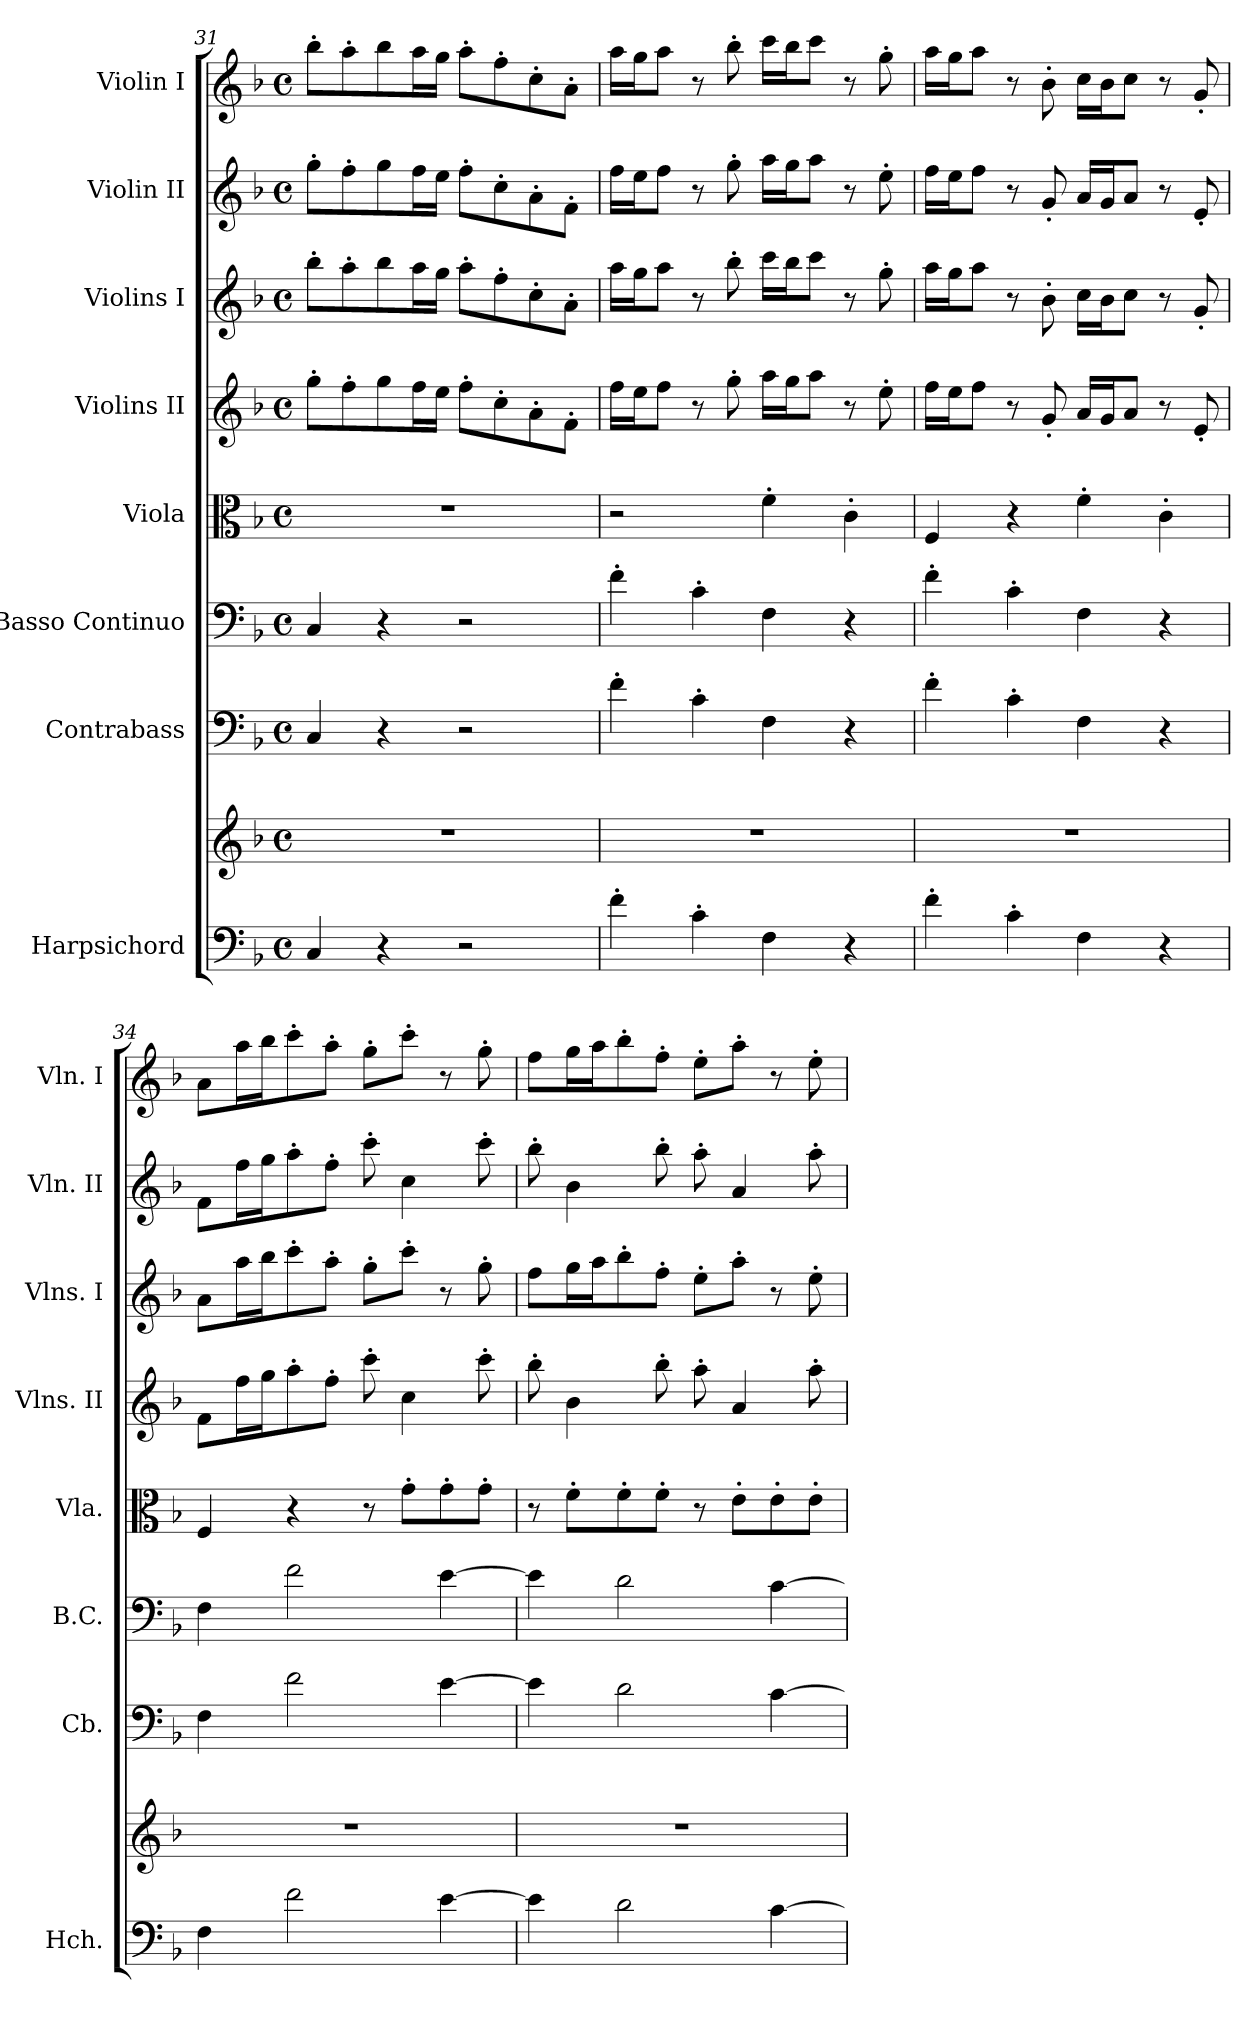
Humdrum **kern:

**kern	**kern	**kern	**kern	**kern	**kern	**kern	**kern	**kern
*part8	*part8	*part7	*part6	*part5	*part4	*part3	*part2	*part1
*staff9	*staff8	*staff7	*staff6	*staff5	*staff4	*staff3	*staff2	*staff1
*I"Harpsichord	*	*I"Contrabass	*I"Basso Continuo	*I"Viola	*I"Violins II	*I"Violins I	*I"Violin II	*I"Violin I
*I'Hch.	*	*I'Cb.	*I'B.C.	*I'Vla.	*I'Vlns. II	*I'Vlns. I	*I'Vln. II	*I'Vln. I
*clefF4	*clefG2	*clefF4	*clefF4	*clefC3	*clefG2	*clefG2	*clefG2	*clefG2
*	*	*ITrd7c12	*	*	*	*	*	*
*k[b-]	*k[b-]	*k[b-]	*k[b-]	*k[b-]	*k[b-]	*k[b-]	*k[b-]	*k[b-]
*M4/4	*M4/4	*M4/4	*M4/4	*M4/4	*M4/4	*M4/4	*M4/4	*M4/4
*met(c)	*met(c)	*met(c)	*met(c)	*met(c)	*met(c)	*met(c)	*met(c)	*met(c)
=31	=31	=31	=31	=31	=31	=31	=31	=31
4C/	1r	4CC/	4C/	1r	8gg'\L	8bb-'\L	8gg'\L	8bb-'\L
.	.	.	.	.	8ff'\	8aa'\	8ff'\	8aa'\
4r	.	4r	4r	.	8gg\	8bb-\	8gg\	8bb-\
.	.	.	.	.	16ff\L	16aa\L	16ff\L	16aa\L
.	.	.	.	.	16ee\JJ	16gg\JJ	16ee\JJ	16gg\JJ
2r	.	2r	2r	.	8ff'\L	8aa'\L	8ff'\L	8aa'\L
.	.	.	.	.	8cc'\	8ff'\	8cc'\	8ff'\
.	.	.	.	.	8a'\	8cc'\	8a'\	8cc'\
.	.	.	.	.	8f'\J	8a'\J	8f'\J	8a'\J
=32	=32	=32	=32	=32	=32	=32	=32	=32
4f'\	1r	4F'\	4f'\	2r	16ff\LL	16aa\LL	16ff\LL	16aa\LL
.	.	.	.	.	16ee\J	16gg\J	16ee\J	16gg\J
.	.	.	.	.	8ff\J	8aa\J	8ff\J	8aa\J
4c'\	.	4C'\	4c'\	.	8r	8r	8r	8r
.	.	.	.	.	8gg'\	8bb-'\	8gg'\	8bb-'\
4F\	.	4FF\	4F\	4f'\	16aa\LL	16ccc\LL	16aa\LL	16ccc\LL
.	.	.	.	.	16gg\J	16bb-\J	16gg\J	16bb-\J
.	.	.	.	.	8aa\J	8ccc\J	8aa\J	8ccc\J
4r	.	4r	4r	4c'\	8r	8r	8r	8r
.	.	.	.	.	8ee'\	8gg'\	8ee'\	8gg'\
!!LO:LB:g=z
=33	=33	=33	=33	=33	=33	=33	=33	=33
4f'\	1r	4F'\	4f'\	4F/	16ff\LL	16aa\LL	16ff\LL	16aa\LL
.	.	.	.	.	16ee\J	16gg\J	16ee\J	16gg\J
.	.	.	.	.	8ff\J	8aa\J	8ff\J	8aa\J
4c'\	.	4C'\	4c'\	4r	8r	8r	8r	8r
.	.	.	.	.	8g'/	8b-'\	8g'/	8b-'\
4F\	.	4FF\	4F\	4f'\	16a/LL	16cc\LL	16a/LL	16cc\LL
.	.	.	.	.	16g/J	16b-\J	16g/J	16b-\J
.	.	.	.	.	8a/J	8cc\J	8a/J	8cc\J
4r	.	4r	4r	4c'\	8r	8r	8r	8r
.	.	.	.	.	8e'/	8g'/	8e'/	8g'/
=34	=34	=34	=34	=34	=34	=34	=34	=34
4F\	1r	4FF\	4F\	4F/	8f\L	8a\L	8f\L	8a\L
.	.	.	.	.	16ff\L	16aa\L	16ff\L	16aa\L
.	.	.	.	.	16gg\J	16bb-\J	16gg\J	16bb-\J
2f\	.	2F\	2f\	4r	8aa'\	8ccc'\	8aa'\	8ccc'\
.	.	.	.	.	8ff'\J	8aa'\J	8ff'\J	8aa'\J
.	.	.	.	8r	8ccc'\	8gg'\L	8ccc'\	8gg'\L
.	.	.	.	8g'\L	4cc\	8ccc'\J	4cc\	8ccc'\J
[4e\	.	[4E\	[4e\	8g'\	.	8r	.	8r
.	.	.	.	8g'\J	8ccc'\	8gg'\	8ccc'\	8gg'\
=35	=35	=35	=35	=35	=35	=35	=35	=35
4e\]	1r	4E\]	4e\]	8r	8bb-'\	8ff\L	8bb-'\	8ff\L
.	.	.	.	8f'\L	4b-\	16gg\L	4b-\	16gg\L
.	.	.	.	.	.	16aa\J	.	16aa\J
2d\	.	2D\	2d\	8f'\	.	8bb-'\	.	8bb-'\
.	.	.	.	8f'\J	8bb-'\	8ff'\J	8bb-'\	8ff'\J
.	.	.	.	8r	8aa'\	8ee'\L	8aa'\	8ee'\L
.	.	.	.	8e'\L	4a/	8aa'\J	4a/	8aa'\J
[4c\	.	[4C\	[4c\	8e'\	.	8r	.	8r
.	.	.	.	8e'\J	8aa'\	8ee'\	8aa'\	8ee'\
=	=	=	=	=	=	=	=	=
*-	*-	*-	*-	*-	*-	*-	*-	*-
